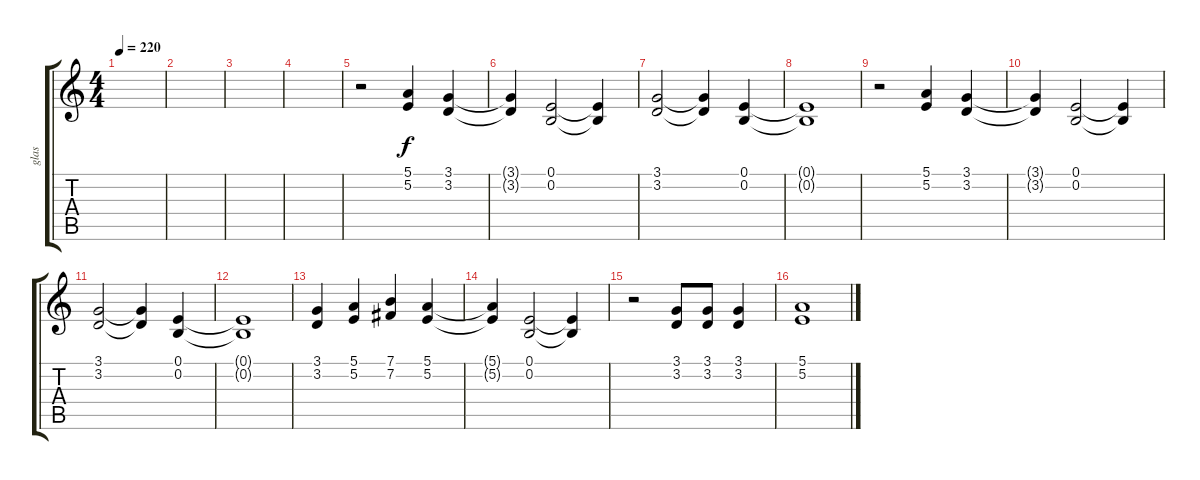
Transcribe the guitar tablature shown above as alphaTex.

\track ("glas" "glas") {instrument stringensemble1}
\staff {score tabs}
\tuning (E4 B3 G3 D3 A2 E2) {hide}
\ts (4 4)
\tempo 220
\clef g2
\ks c
|
|
|
|
r.2 (5.1 5.2).4 (3.1 3.2).4 |
(3.1{t} 3.2{t}).4 (0.1 0.2).2 (0.1{t} 0.2{t}).4 |
(3.1 3.2).2 (3.1{t} 3.2{t}).4 (0.1 0.2).4 |
(0.1{t} 0.2{t}).1 |
r.2 (5.1 5.2).4 (3.1 3.2).4 |
(3.1{t} 3.2{t}).4 (0.1 0.2).2 (0.1{t} 0.2{t}).4 |
(3.1 3.2).2 (3.1{t} 3.2{t}).4 (0.1 0.2).4 |
(0.1{t} 0.2{t}).1 |
(3.1 3.2).4 (5.1 5.2).4 (7.1 7.2).4 (5.1 5.2).4 |
(5.1{t} 5.2{t}).4 (0.1 0.2).2 (0.1{t} 0.2{t}).4 |
r.2 (3.1 3.2).8 (3.1 3.2).8 (3.1 3.2).4 |
(5.1 5.2).1
